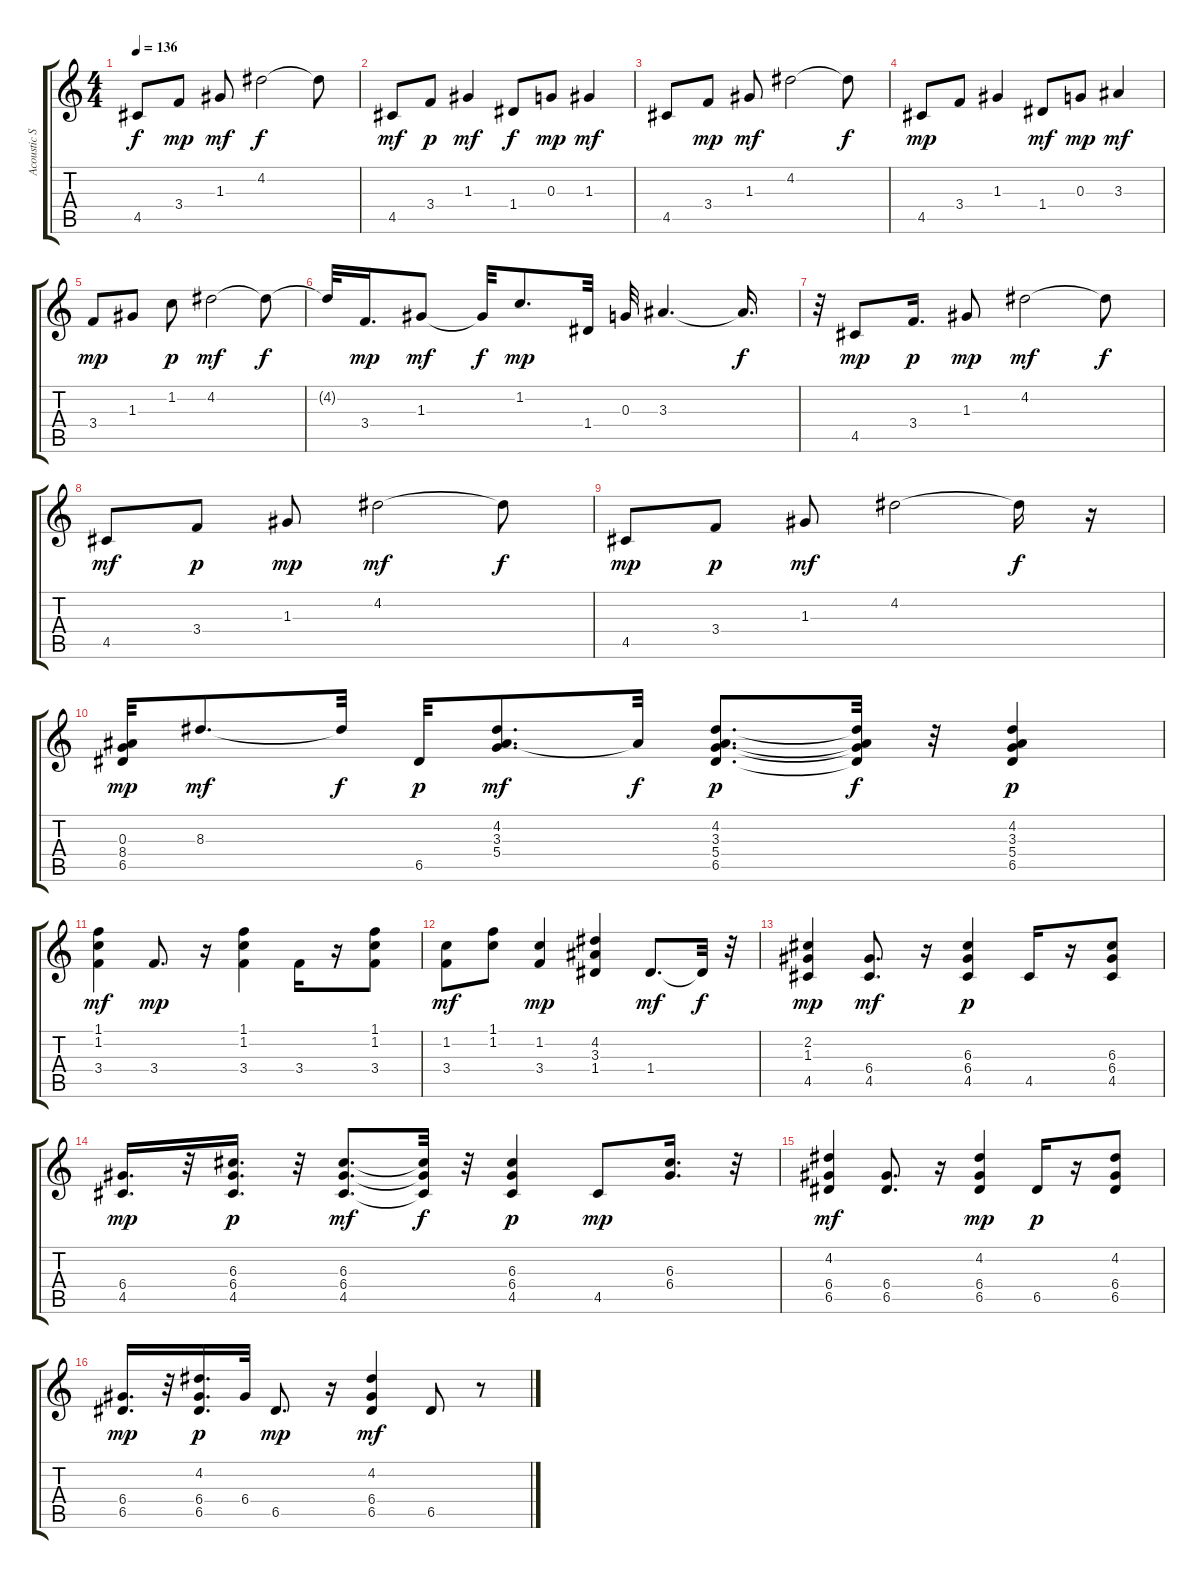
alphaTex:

\track ("Acoustic Steel Guitar" "Acoustic S") {instrument acousticguitarsteel}
\staff {score tabs}
\tuning (E4 B3 G3 D3 A2 E2) {hide}
\ts (4 4)
\tempo 136
\clef g2
\ks c
4.5.8{dy f} 3.4.8{dy mp} 1.3.8{dy mf} 4.2.2{dy f} 4.2{t}.8 |
4.5.8{dy mf} 3.4.8{dy p} 1.3.4{dy mf} 1.4.8{dy f} 0.3.8{dy mp} 1.3.4{dy mf} |
4.5.8 3.4.8{dy mp} 1.3.8{dy mf} 4.2.2 4.2{t}.8{dy f} |
4.5.8{dy mp} 3.4.8 1.3.4 1.4.8{dy mf} 0.3.8{dy mp} 3.3.4{dy mf} |
3.4.8{dy mp} 1.3.8 1.2.8{dy p} 4.2.2{dy mf} 4.2{t}.8{dy f} |
4.2{t}.32 3.4.16{d dy mp} 1.3.8{dy mf} 1.3{t}.32{dy f} 1.2.8{d dy mp} 1.4.32 0.3.32 3.3.4{d} 3.3{t}.16{d dy f} |
r.32 4.5.8{dy mp} 3.4.16{d dy p} 1.3.8{dy mp} 4.2.2{dy mf} 4.2{t}.8{dy f} |
4.5.8{dy mf} 3.4.8{dy p} 1.3.8{dy mp} 4.2.2{dy mf} 4.2{t}.8{dy f} |
4.5.8{dy mp} 3.4.8{dy p} 1.3.8{dy mf} 4.2.2 4.2{t}.16{dy f} r.16 |
(0.3 8.4 6.5).32{dy mp} 8.3.8{d dy mf} 8.3{t}.32{dy f} 6.5.32{dy p} (4.2 3.3 5.4).8{d dy mf} 3.3{t}.32{dy f} (4.2 3.3 5.4 6.5).8{d dy p} (4.2{t} 3.3{t} 5.4{t} 6.5{t}).32{dy f} r.32 (4.2 3.3 5.4 6.5).4{dy p} |
(1.1 1.2 3.4).4{dy mf} 3.4.8{d dy mp} r.16 (1.1 1.2 3.4).4 3.4.16 r.16 (1.1 1.2 3.4).8 |
(1.2 3.4).8{dy mf} (1.1 1.2).8 (1.2 3.4).4{dy mp} (4.2 3.3 1.4).4 1.4.8{d dy mf} 1.4{t}.32{dy f} r.32 |
(2.2 1.3 4.5).4{dy mp} (6.4 4.5).8{d dy mf} r.16 (6.3 6.4 4.5).4{dy p} 4.5.16 r.16 (6.3 6.4 4.5).8 |
(6.4 4.5).16{d dy mp} r.32 (6.3 6.4 4.5).16{d dy p} r.32 (6.3 6.4 4.5).8{d dy mf} (6.3{t} 6.4{t} 4.5{t}).32{dy f} r.32 (6.3 6.4 4.5).4{dy p} 4.5.8{dy mp} (6.3 6.4).16{d} r.32 |
(4.2 6.4 6.5).4{dy mf} (6.4 6.5).8{d} r.16 (4.2 6.4 6.5).4{dy mp} 6.5.16{dy p} r.16 (4.2 6.4 6.5).8 |
(6.4 6.5).16{d dy mp} r.32 (4.2 6.4 6.5).16{d dy p} 6.4.32 6.5.8{d dy mp} r.16 (4.2 6.4 6.5).4{dy mf} 6.5.8 r.8
